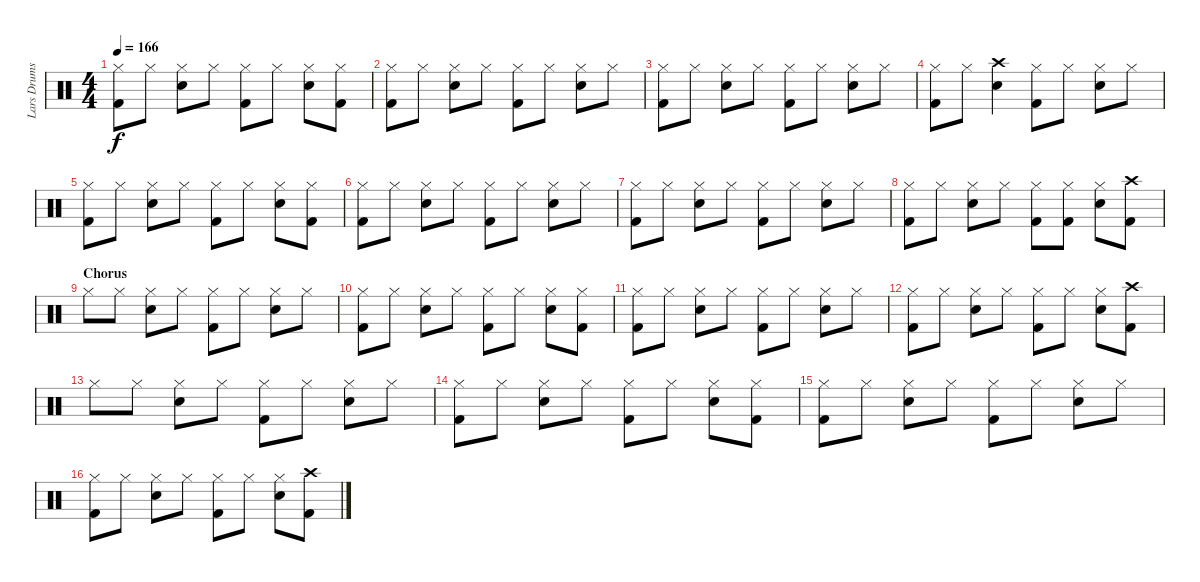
\track ("Lars Drums" "Lars Drums") {instrument percussion}
\staff {score}
\articulation defaults
\ts (4 4)
\tempo 166
\clef neutral
\ks c
("Hi-Hat (closed)" "Kick (hit) 2").8{dy f} "Hi-Hat (closed)".8 ("Hi-Hat (closed)" "Electric Snare (hit)").8 "Hi-Hat (closed)".8 ("Hi-Hat (closed)" "Kick (hit) 2").8 "Hi-Hat (closed)".8 ("Hi-Hat (closed)" "Electric Snare (hit)").8 ("Hi-Hat (closed)" "Kick (hit) 2").8 |
("Hi-Hat (closed)" "Kick (hit) 2").8 "Hi-Hat (closed)".8 ("Hi-Hat (closed)" "Electric Snare (hit)").8 "Hi-Hat (closed)".8 ("Hi-Hat (closed)" "Kick (hit) 2").8 "Hi-Hat (closed)".8 ("Hi-Hat (closed)" "Electric Snare (hit)").8 "Hi-Hat (closed)".8 |
("Hi-Hat (closed)" "Kick (hit) 2").8 "Hi-Hat (closed)".8 ("Hi-Hat (closed)" "Electric Snare (hit)").8 "Hi-Hat (closed)".8 ("Hi-Hat (closed)" "Kick (hit) 2").8 "Hi-Hat (closed)".8 ("Hi-Hat (closed)" "Electric Snare (hit)").8 "Hi-Hat (closed)".8 |
("Hi-Hat (closed)" "Kick (hit) 2").8 "Hi-Hat (closed)".8 ("Crash high (hit)" "Electric Snare (hit)").4 ("Hi-Hat (closed)" "Kick (hit) 2").8 "Hi-Hat (closed)".8 ("Hi-Hat (closed)" "Electric Snare (hit)").8 "Hi-Hat (closed)".8 |
("Hi-Hat (closed)" "Kick (hit) 2").8 "Hi-Hat (closed)".8 ("Hi-Hat (closed)" "Electric Snare (hit)").8 "Hi-Hat (closed)".8 ("Hi-Hat (closed)" "Kick (hit) 2").8 "Hi-Hat (closed)".8 ("Hi-Hat (closed)" "Electric Snare (hit)").8 ("Hi-Hat (closed)" "Kick (hit) 2").8 |
("Hi-Hat (closed)" "Kick (hit) 2").8 "Hi-Hat (closed)".8 ("Hi-Hat (closed)" "Electric Snare (hit)").8 "Hi-Hat (closed)".8 ("Hi-Hat (closed)" "Kick (hit) 2").8 "Hi-Hat (closed)".8 ("Hi-Hat (closed)" "Electric Snare (hit)").8 "Hi-Hat (closed)".8 |
("Hi-Hat (closed)" "Kick (hit) 2").8 "Hi-Hat (closed)".8 ("Hi-Hat (closed)" "Electric Snare (hit)").8 "Hi-Hat (closed)".8 ("Hi-Hat (closed)" "Kick (hit) 2").8 "Hi-Hat (closed)".8 ("Hi-Hat (closed)" "Electric Snare (hit)").8 "Hi-Hat (closed)".8 |
("Hi-Hat (closed)" "Kick (hit) 2").8 "Hi-Hat (closed)".8 ("Hi-Hat (closed)" "Electric Snare (hit)").8 "Hi-Hat (closed)".8 ("Hi-Hat (closed)" "Kick (hit) 2").8 ("Hi-Hat (closed)" "Kick (hit) 2").8 ("Hi-Hat (closed)" "Electric Snare (hit)").8 ("Crash high (hit)" "Kick (hit) 2").8 |
\section ("" "Chorus")
"Hi-Hat (closed)".8 "Hi-Hat (closed)".8 ("Hi-Hat (closed)" "Electric Snare (hit)").8 "Hi-Hat (closed)".8 ("Hi-Hat (closed)" "Kick (hit) 2").8 "Hi-Hat (closed)".8 ("Hi-Hat (closed)" "Electric Snare (hit)").8 "Hi-Hat (closed)".8 |
("Hi-Hat (closed)" "Kick (hit) 2").8 "Hi-Hat (closed)".8 ("Hi-Hat (closed)" "Electric Snare (hit)").8 "Hi-Hat (closed)".8 ("Hi-Hat (closed)" "Kick (hit) 2").8 "Hi-Hat (closed)".8 ("Hi-Hat (closed)" "Electric Snare (hit)").8 ("Hi-Hat (closed)" "Kick (hit) 2").8 |
("Hi-Hat (closed)" "Kick (hit) 2").8 "Hi-Hat (closed)".8 ("Hi-Hat (closed)" "Electric Snare (hit)").8 "Hi-Hat (closed)".8 ("Hi-Hat (closed)" "Kick (hit) 2").8 "Hi-Hat (closed)".8 ("Hi-Hat (closed)" "Electric Snare (hit)").8 "Hi-Hat (closed)".8 |
("Hi-Hat (closed)" "Kick (hit) 2").8 "Hi-Hat (closed)".8 ("Hi-Hat (closed)" "Electric Snare (hit)").8 "Hi-Hat (closed)".8 ("Hi-Hat (closed)" "Kick (hit) 2").8 "Hi-Hat (closed)".8 ("Hi-Hat (closed)" "Electric Snare (hit)").8 ("Crash high (hit)" "Kick (hit) 2").8 |
"Hi-Hat (closed)".8 "Hi-Hat (closed)".8 ("Hi-Hat (closed)" "Electric Snare (hit)").8 "Hi-Hat (closed)".8 ("Hi-Hat (closed)" "Kick (hit) 2").8 "Hi-Hat (closed)".8 ("Hi-Hat (closed)" "Electric Snare (hit)").8 "Hi-Hat (closed)".8 |
("Hi-Hat (closed)" "Kick (hit) 2").8 "Hi-Hat (closed)".8 ("Hi-Hat (closed)" "Electric Snare (hit)").8 "Hi-Hat (closed)".8 ("Hi-Hat (closed)" "Kick (hit) 2").8 "Hi-Hat (closed)".8 ("Hi-Hat (closed)" "Electric Snare (hit)").8 ("Hi-Hat (closed)" "Kick (hit) 2").8 |
("Hi-Hat (closed)" "Kick (hit) 2").8 "Hi-Hat (closed)".8 ("Hi-Hat (closed)" "Electric Snare (hit)").8 "Hi-Hat (closed)".8 ("Hi-Hat (closed)" "Kick (hit) 2").8 "Hi-Hat (closed)".8 ("Hi-Hat (closed)" "Electric Snare (hit)").8 "Hi-Hat (closed)".8 |
("Hi-Hat (closed)" "Kick (hit) 2").8 "Hi-Hat (closed)".8 ("Hi-Hat (closed)" "Electric Snare (hit)").8 "Hi-Hat (closed)".8 ("Hi-Hat (closed)" "Kick (hit) 2").8 "Hi-Hat (closed)".8 ("Hi-Hat (closed)" "Electric Snare (hit)").8 ("Crash high (hit)" "Kick (hit) 2").8
